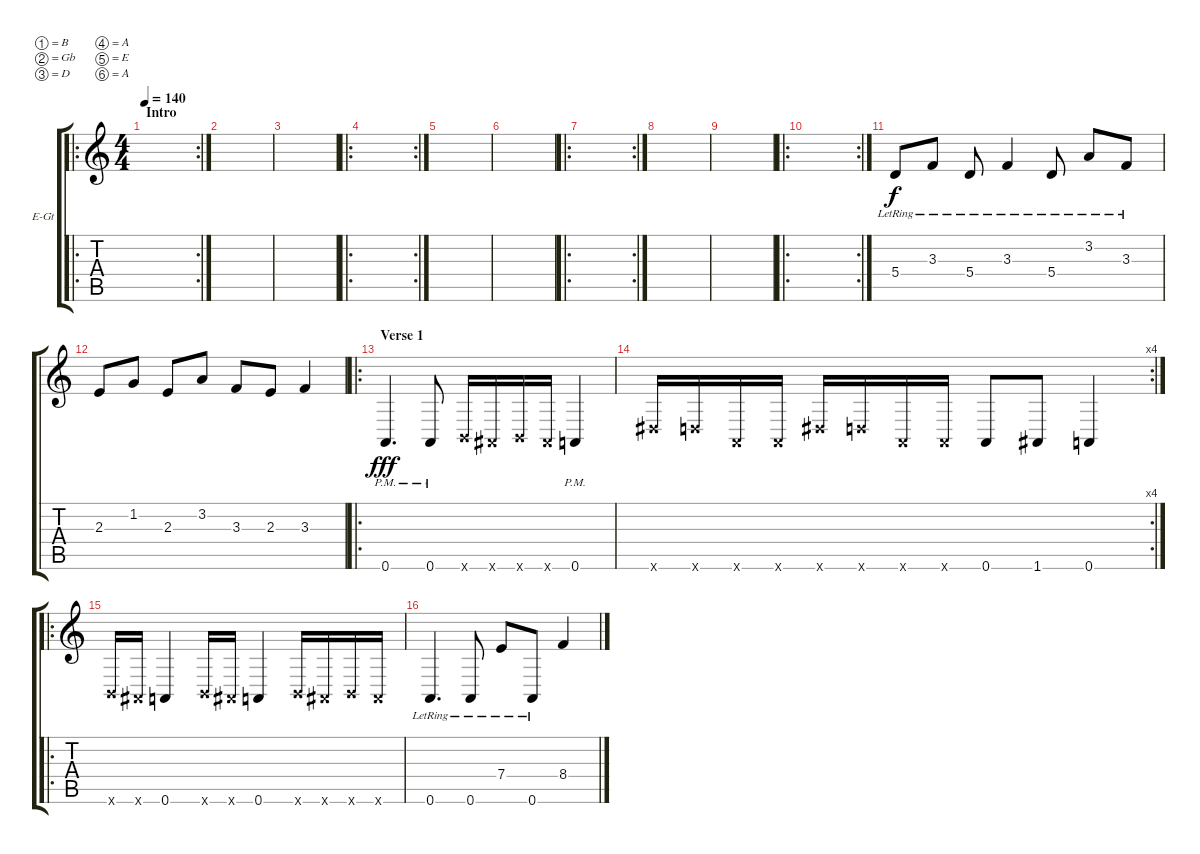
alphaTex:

\defaultSystemsLayout 4
\bracketExtendMode groupsimilarinstruments
\firstSystemTrackNameOrientation horizontal
\otherSystemsTrackNameOrientation horizontal
\track ("Electric Guitar" "E-Gt") {instrument distortionguitar}
\staff {score tabs}
\tuning (B3 Gb3 D3 A2 E2 A1)
\ro
\rc 2
\ts (4 4)
\section ("" "Intro")
\tempo 140
\clef g2
\scale
0.521236
\ks c
|
\scale
0.239382 |
\scale
0.239382 |
\ro
\rc 2
\scale
0.392157 |
\scale
0.303922 |
\scale
0.303922 |
\ro
\rc 2
\scale
0.392157 |
\scale
0.303922 |
\scale
0.303922 |
\ro
\rc 2
|
5.4{lr}.8 3.3{lr}.8 5.4{lr}.8 3.3{lr}.4 5.4{lr}.8 3.2{lr}.8 3.3{lr}.8 |
2.3.8 1.2.8 2.3.8 3.2.8 3.3.8 2.3.8 3.3.4 |
\ro
\section ("" "Verse 1")
0.6{pm}.4{d dy fff} 0.6{pm}.8 2.6{x}.16 1.6{x}.16 2.6{x}.16 1.6{x}.16 0.6{pm}.4 |
\rc 4
6.6{x}.16 5.6{x}.16 0.6{x}.16 0.6{x}.16 6.6{x}.16 5.6{x}.16 0.6{x}.16 0.6{x}.16 0.6.8 1.6.8 0.6.4 |
\ro
2.6{x}.16 1.6{x}.16 0.6.4 2.6{x}.16 1.6{x}.16 0.6.4 2.6{x}.16 1.6{x}.16 2.6{x}.16 1.6{x}.16 |
0.6{lr}.4{d} 0.6{lr}.8 7.4{lr}.8 0.6{lr}.8 8.4.4
